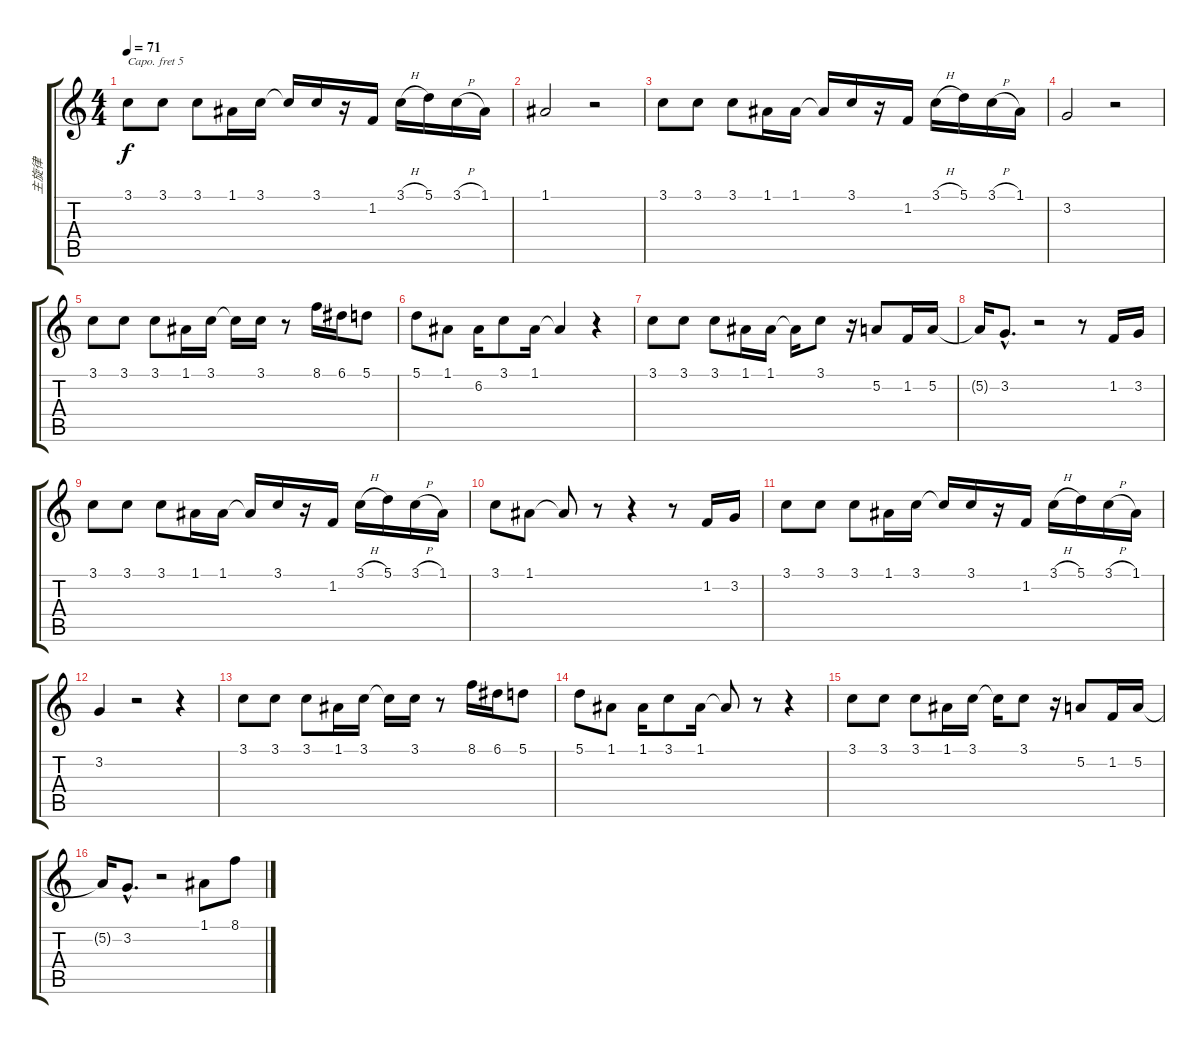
\track ("主旋律" "主旋律") {instrument tenorsax}
\staff {score tabs}
\capo 5
\tuning (E4 B3 G3 D3 A2 E2) {hide}
\ts (4 4)
\tempo 71
\clef g2
\ks c
3.1.8{dy f} 3.1.8 3.1.8 1.1.16 3.1.16 3.1{t}.16 3.1.16 r.16 1.2.16 3.1{h}.16 5.1.16 3.1{h}.16 1.1.16 |
1.1.2 r.2 |
3.1.8 3.1.8 3.1.8 1.1.16 1.1.16 1.1{t}.16 3.1.16 r.16 1.2.16 3.1{h}.16 5.1.16 3.1{h}.16 1.1.16 |
3.2.2 r.2 |
3.1.8 3.1.8 3.1.8 1.1.16 3.1.16 3.1{t}.16 3.1.16 r.8 8.1.16 6.1.16 5.1.8 |
5.1.8 1.1.8 6.2.16 3.1.8 1.1.16 1.1{t}.4 r.4 |
3.1.8 3.1.8 3.1.8 1.1.16 1.1.16 1.1{t}.16 3.1.8 r.16 5.2.8 1.2.16 5.2.16 |
5.2{t}.16 3.2{hac}.8{d} r.2 r.8 1.2.16 3.2.16 |
3.1.8 3.1.8 3.1.8 1.1.16 1.1.16 1.1{t}.16 3.1.16 r.16 1.2.16 3.1{h}.16 5.1.16 3.1{h}.16 1.1.16 |
3.1.8 1.1.8 1.1{t}.8 r.8 r.4 r.8 1.2.16 3.2.16 |
3.1.8 3.1.8 3.1.8 1.1.16 3.1.16 3.1{t}.16 3.1.16 r.16 1.2.16 3.1{h}.16 5.1.16 3.1{h}.16 1.1.16 |
3.2.4 r.2 r.4 |
3.1.8 3.1.8 3.1.8 1.1.16 3.1.16 3.1{t}.16 3.1.16 r.8 8.1.16 6.1.16 5.1.8 |
5.1.8 1.1.8 1.1.16 3.1.8 1.1.16 1.1{t}.8 r.8 r.4 |
3.1.8 3.1.8 3.1.8 1.1.16 3.1.16 3.1{t}.16 3.1.8 r.16 5.2.8 1.2.16 5.2.16 |
5.2{t}.16 3.2{hac}.8{d} r.2 1.1.8 8.1.8
